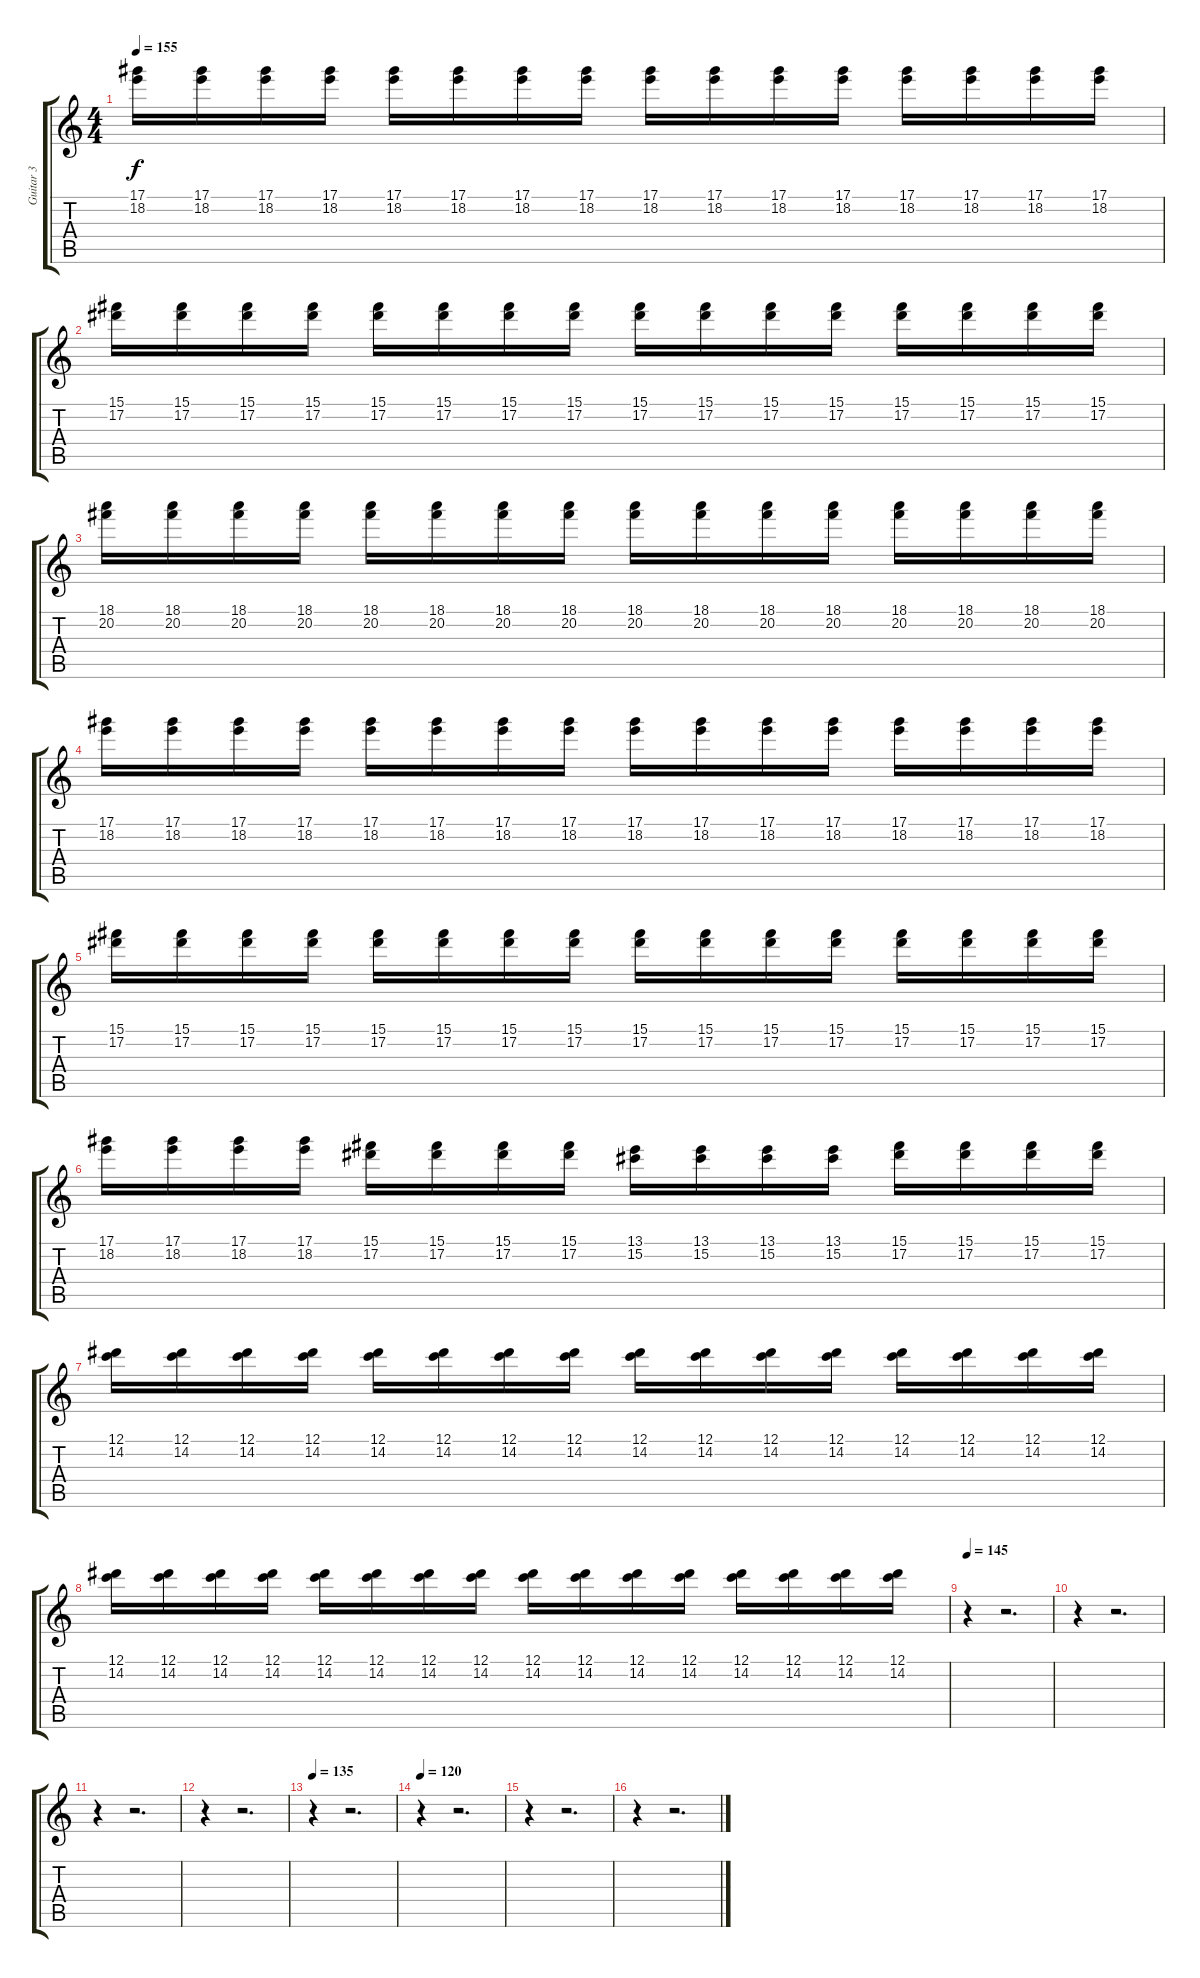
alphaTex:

\track ("Guitar 3" "Guitar 3") {instrument electricguitarclean}
\staff {score tabs}
\tuning (Eb4 Bb3 Gb3 Db3 Ab2 Db2) {hide}
\ts (4 4)
\tempo 155
\clef g2
\ks c
(17.1 18.2).16{dy f} (17.1 18.2).16 (17.1 18.2).16 (17.1 18.2).16 (17.1 18.2).16 (17.1 18.2).16 (17.1 18.2).16 (17.1 18.2).16 (17.1 18.2).16 (17.1 18.2).16 (17.1 18.2).16 (17.1 18.2).16 (17.1 18.2).16 (17.1 18.2).16 (17.1 18.2).16 (17.1 18.2).16 |
(15.1 17.2).16 (15.1 17.2).16 (15.1 17.2).16 (15.1 17.2).16 (15.1 17.2).16 (15.1 17.2).16 (15.1 17.2).16 (15.1 17.2).16 (15.1 17.2).16 (15.1 17.2).16 (15.1 17.2).16 (15.1 17.2).16 (15.1 17.2).16 (15.1 17.2).16 (15.1 17.2).16 (15.1 17.2).16 |
(18.1 20.2).16 (18.1 20.2).16 (18.1 20.2).16 (18.1 20.2).16 (18.1 20.2).16 (18.1 20.2).16 (18.1 20.2).16 (18.1 20.2).16 (18.1 20.2).16 (18.1 20.2).16 (18.1 20.2).16 (18.1 20.2).16 (18.1 20.2).16 (18.1 20.2).16 (18.1 20.2).16 (18.1 20.2).16 |
(17.1 18.2).16 (17.1 18.2).16 (17.1 18.2).16 (17.1 18.2).16 (17.1 18.2).16 (17.1 18.2).16 (17.1 18.2).16 (17.1 18.2).16 (17.1 18.2).16 (17.1 18.2).16 (17.1 18.2).16 (17.1 18.2).16 (17.1 18.2).16 (17.1 18.2).16 (17.1 18.2).16 (17.1 18.2).16 |
(15.1 17.2).16 (15.1 17.2).16 (15.1 17.2).16 (15.1 17.2).16 (15.1 17.2).16 (15.1 17.2).16 (15.1 17.2).16 (15.1 17.2).16 (15.1 17.2).16 (15.1 17.2).16 (15.1 17.2).16 (15.1 17.2).16 (15.1 17.2).16 (15.1 17.2).16 (15.1 17.2).16 (15.1 17.2).16 |
(17.1 18.2).16 (17.1 18.2).16 (17.1 18.2).16 (17.1 18.2).16 (15.1 17.2).16 (15.1 17.2).16 (15.1 17.2).16 (15.1 17.2).16 (13.1 15.2).16 (13.1 15.2).16 (13.1 15.2).16 (13.1 15.2).16 (15.1 17.2).16 (15.1 17.2).16 (15.1 17.2).16 (15.1 17.2).16 |
(12.1 14.2).16 (12.1 14.2).16 (12.1 14.2).16 (12.1 14.2).16 (12.1 14.2).16 (12.1 14.2).16 (12.1 14.2).16 (12.1 14.2).16 (12.1 14.2).16 (12.1 14.2).16 (12.1 14.2).16 (12.1 14.2).16 (12.1 14.2).16 (12.1 14.2).16 (12.1 14.2).16 (12.1 14.2).16 |
(12.1 14.2).16 (12.1 14.2).16 (12.1 14.2).16 (12.1 14.2).16 (12.1 14.2).16 (12.1 14.2).16 (12.1 14.2).16 (12.1 14.2).16 (12.1 14.2).16 (12.1 14.2).16 (12.1 14.2).16 (12.1 14.2).16 (12.1 14.2).16 (12.1 14.2).16 (12.1 14.2).16 (12.1 14.2).16 |
\tempo 145
r.4 r.2{d} |
r.4 r.2{d} |
r.4 r.2{d} |
r.4 r.2{d} |
\tempo 135
r.4 r.2{d} |
\tempo 120
r.4 r.2{d} |
r.4 r.2{d} |
r.4 r.2{d}
